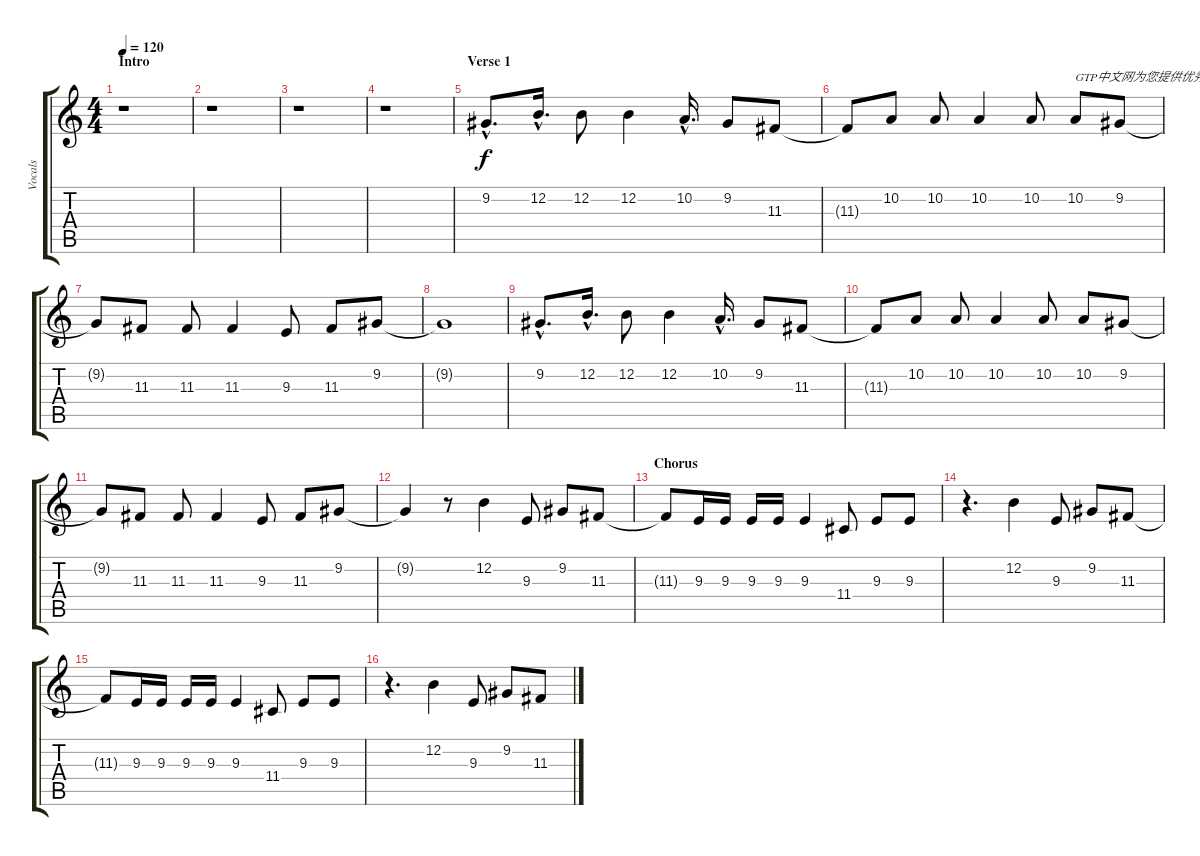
\track ("Vocals" "Vocals") {instrument electricpiano2}
\staff {score tabs}
\tuning (E4 B3 G3 D3 A2 E2) {hide}
\ts (4 4)
\section ("" "Intro")
\tempo 120
\clef g2
\ks c
r.1{dy f instrument electricpiano2} |
r.1 |
r.1 |
r.1 |
\section ("" "Verse 1")
9.2{hac}.8{d} 12.2{hac}.16{d} 12.2.8 12.2.4 10.2{hac}.16{d} 9.2.8 11.3.8 |
11.3{t}.8 10.2.8 10.2.8 10.2.4 10.2.8 10.2.8{txt "GTP中文网为您提供优秀的谱子"} 9.2.8 |
9.2{t}.8 11.3.8 11.3.8 11.3.4 9.3.8 11.3.8 9.2.8 |
9.2{t}.1 |
9.2{hac}.8{d} 12.2{hac}.16{d} 12.2.8 12.2.4 10.2{hac}.16{d} 9.2.8 11.3.8 |
11.3{t}.8 10.2.8 10.2.8 10.2.4 10.2.8 10.2.8 9.2.8 |
9.2{t}.8 11.3.8 11.3.8 11.3.4 9.3.8 11.3.8 9.2.8 |
9.2{t}.4 r.8 12.2.4 9.3.8 9.2.8 11.3.8 |
\section ("" "Chorus")
11.3{t}.8 9.3.16 9.3.16 9.3.16 9.3.16 9.3.4 11.4.8 9.3.8 9.3.8 |
r.4{d} 12.2.4 9.3.8 9.2.8 11.3.8 |
11.3{t}.8 9.3.16 9.3.16 9.3.16 9.3.16 9.3.4 11.4.8 9.3.8 9.3.8 |
r.4{d} 12.2.4 9.3.8 9.2.8 11.3.8
